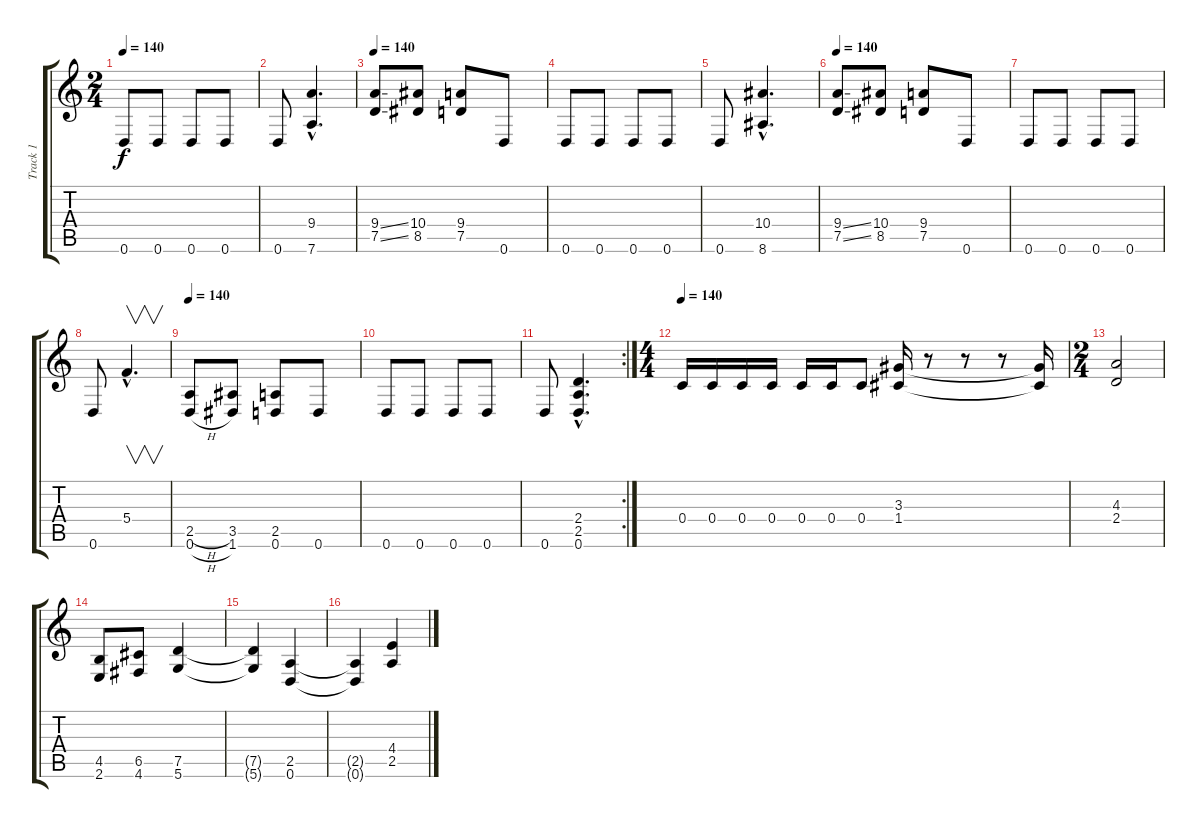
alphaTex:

\track ("Track 1" "Track 1") {instrument distortionguitar}
\staff {score tabs}
\tuning (D4 A3 F3 C3 G2 D2) {hide}
\ts (2 4)
\tempo 140
\clef g2
\ks c
0.6.8{dy f} 0.6.8 0.6.8 0.6.8 |
0.6.8 (9.4{hac} 7.6{hac}).4{d} |
\tempo 140
(9.4{ss} 7.5{ss}).8 (10.4 8.5).8 (9.4 7.5).8 0.6.8 |
0.6.8 0.6.8 0.6.8 0.6.8 |
0.6.8 (10.4{hac} 8.6{hac}).4{d} |
\tempo 140
(9.4{ss} 7.5{ss}).8 (10.4 8.5).8 (9.4 7.5).8 0.6.8 |
0.6.8 0.6.8 0.6.8 0.6.8 |
0.6.8 5.4{hac}.4{v d} |
\tempo 140
(2.5{h} 0.6{h}).8 (3.5 1.6).8 (2.5 0.6).8 0.6.8 |
0.6.8 0.6.8 0.6.8 0.6.8 |
\rc 2
0.6.8 (2.4{hac} 2.5{hac} 0.6{hac}).4{d} |
\ts (4 4)
\tempo 140
0.4.16 0.4.16 0.4.16 0.4.16 0.4.16 0.4.16 0.4.8 (3.3 1.4).16 r.8 r.8 r.8 (3.3{t} 1.4{t}).16 |
\ts (2 4)
(4.3 2.4).2 |
(4.5 2.6).8 (6.5 4.6).8 (7.5 5.6).4 |
(7.5{t} 5.6{t}).4 (2.5 0.6).4 |
(2.5{t} 0.6{t}).4 (4.4 2.5).4
